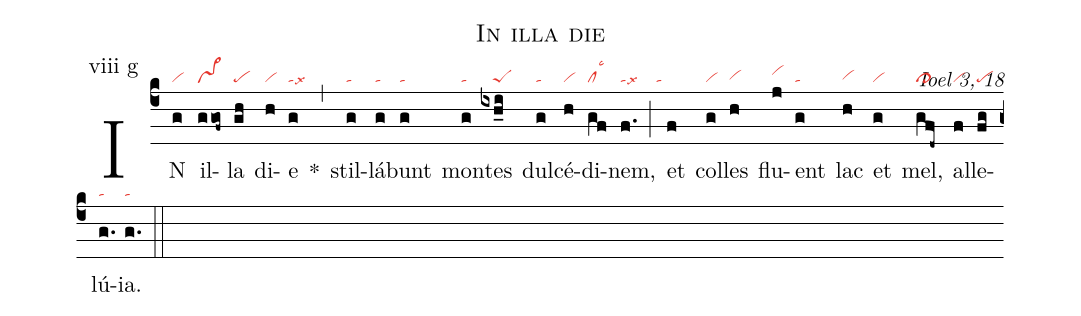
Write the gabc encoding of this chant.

name: In illa die;
commentary: Ioel 3, 18;
annotation: viii g;
mode: 8;
nabc-lines: 1;
%%
(c4)
IN(g|vi) il(ggof~|vs>)la(gh|pe) di(h|vi)e(g|talsx6) *(,)
stil(g|ta)lá(g|ta)bunt(g|ta) mon(g|ta)tes(ixh_i|////peS) dul(g|ta)cé(h|vi)di(gf|cllsc3)nem,(f.|talsx6) (;)
et(f|```ta) col(g|vi)les(h|vihg) flu(j|vihi)ent(g|ta) lac(h|vihg) et(g|vi) mel,(gfd~|cl>) al(f|vi)le(fg|pe)lú(g.|ta)ia.(g.|ta) (::)
